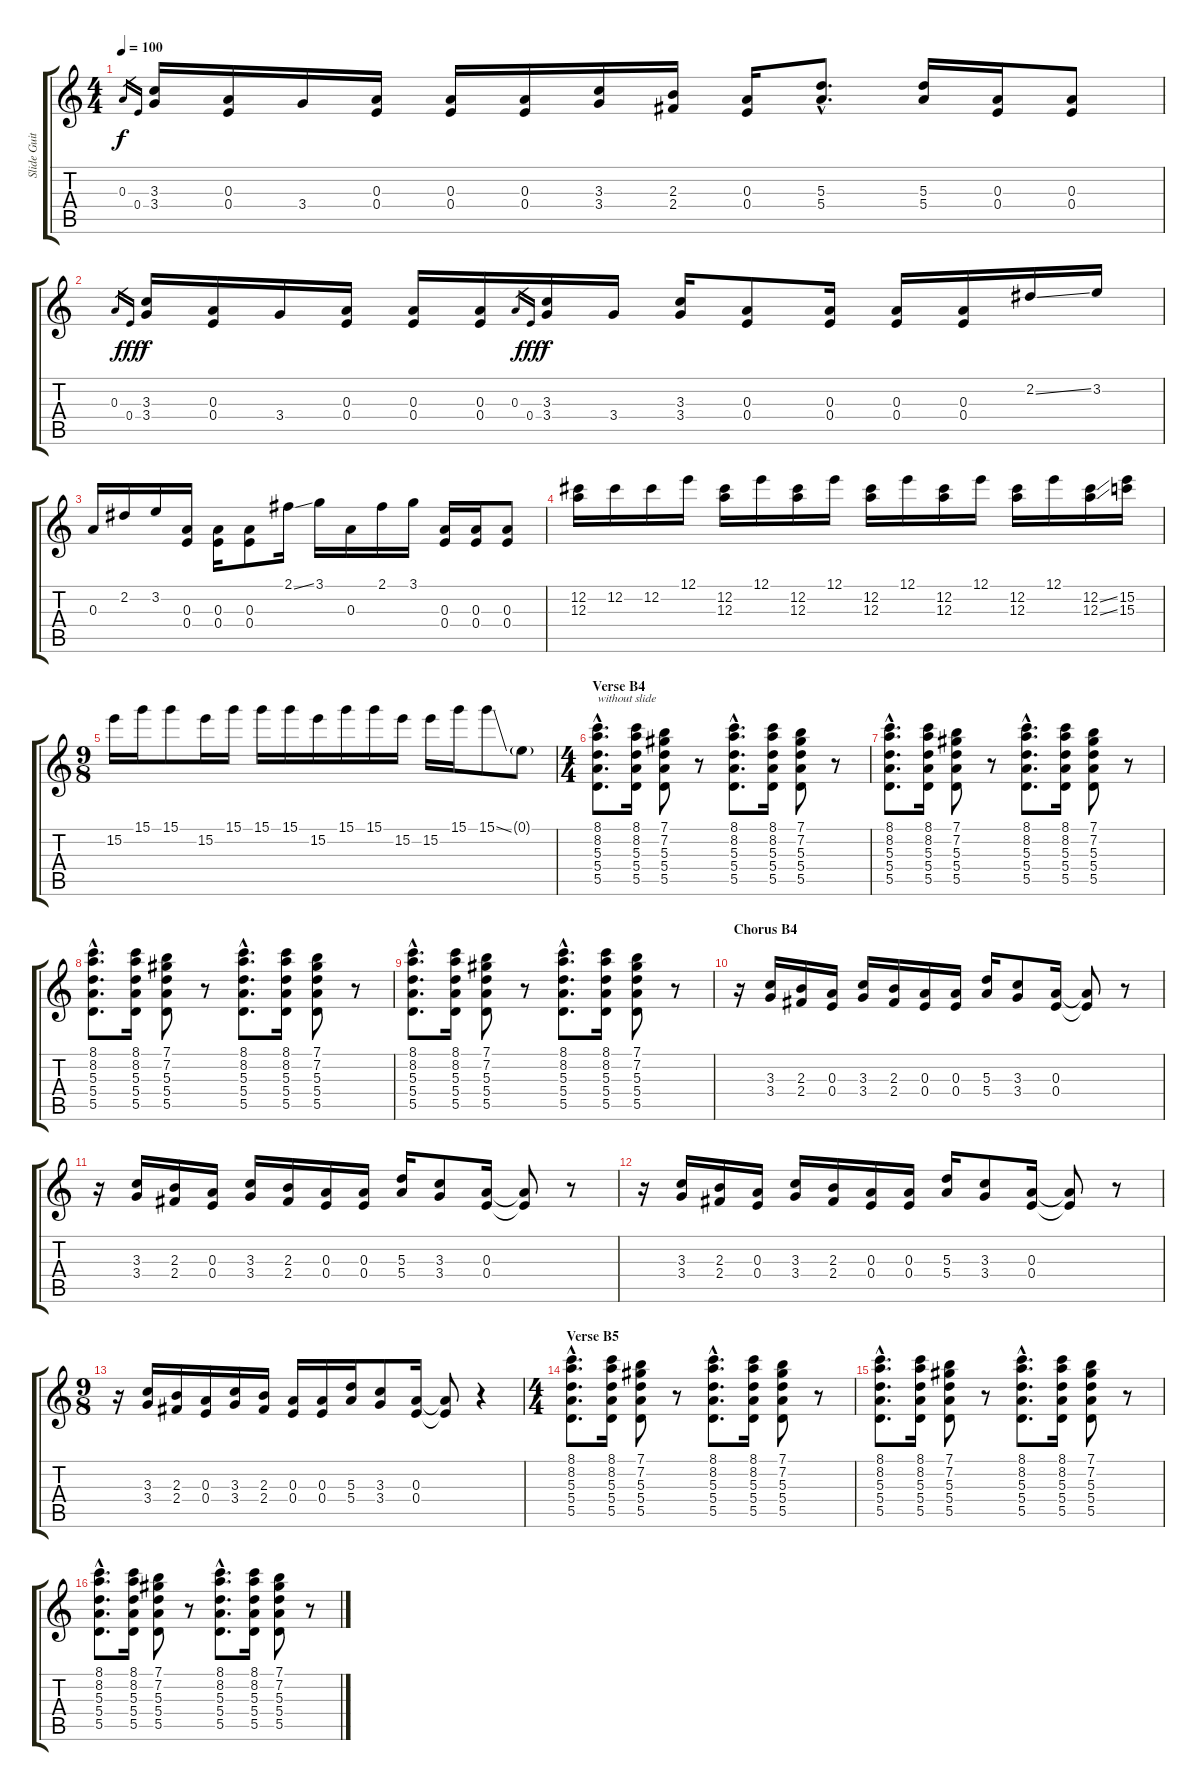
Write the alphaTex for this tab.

\track ("Slide Guitar" "Slide Guit") {instrument distortionguitar}
\staff {score tabs}
\tuning (E4 Db4 A3 E3 A2 E2) {hide}
\ts (4 4)
\tempo 100
\clef g2
\ks c
0.3.16{gr dy f} 0.4.16{gr} (3.3 3.4).16 (0.3 0.4).16 3.4.16 (0.3 0.4).16 (0.3 0.4).16 (0.3 0.4).16 (3.3 3.4).16 (2.3 2.4).16 (0.3 0.4).16 (5.3{hac} 5.4{hac}).8{d} (5.3 5.4).16 (0.3 0.4).16 (0.3 0.4).8 |
0.3.16{gr} 0.4.16{gr dy fff} (3.3 3.4).16{dy f} (0.3 0.4).16 3.4.16 (0.3 0.4).16 (0.3 0.4).16 (0.3 0.4).16 0.3.16{gr} 0.4.16{gr dy fff} (3.3 3.4).16{dy f} 3.4.16 (3.3 3.4).16 (0.3 0.4).8 (0.3 0.4).16 (0.3 0.4).16 (0.3 0.4).16 2.2{ss}.16 3.2.16 |
0.3.16 2.2.16 3.2.16 (0.3 0.4).16 (0.3 0.4).16 (0.3 0.4).8 2.1{ss}.16 3.1.16 0.3.16 2.1.16 3.1.16 (0.3 0.4).16 (0.3 0.4).16 (0.3 0.4).8 |
(12.2 12.3).16 12.2.16 12.2.16 12.1.16 (12.2 12.3).16 12.1.16 (12.2 12.3).16 12.1.16 (12.2 12.3).16 12.1.16 (12.2 12.3).16 12.1.16 (12.2 12.3).16 12.1.16 (12.2{ss} 12.3{ss}).16 (15.2 15.3).16 |
\ts (9 8)
15.2.16 15.1.16 15.1.8 15.2.16 15.1.16 15.1.16 15.1.16 15.2.16 15.1.16 15.1.16 15.2.16 15.2.16 15.1.16 15.1{ss}.8 0.1{g}.8 |
\ts (4 4)
\section ("" "Verse B4")
(8.1{hac} 8.2{hac} 5.3{hac} 5.4{hac} 5.5{hac}).8{d txt "without slide"} (8.1 8.2 5.3 5.4 5.5).16 (7.1 7.2 5.3 5.4 5.5).8 r.8 (8.1{hac} 8.2{hac} 5.3{hac} 5.4{hac} 5.5{hac}).8{d} (8.1 8.2 5.3 5.4 5.5).16 (7.1 7.2 5.3 5.4 5.5).8 r.8 |
(8.1{hac} 8.2{hac} 5.3{hac} 5.4{hac} 5.5{hac}).8{d} (8.1 8.2 5.3 5.4 5.5).16 (7.1 7.2 5.3 5.4 5.5).8 r.8 (8.1{hac} 8.2{hac} 5.3{hac} 5.4{hac} 5.5{hac}).8{d} (8.1 8.2 5.3 5.4 5.5).16 (7.1 7.2 5.3 5.4 5.5).8 r.8 |
(8.1{hac} 8.2{hac} 5.3{hac} 5.4{hac} 5.5{hac}).8{d} (8.1 8.2 5.3 5.4 5.5).16 (7.1 7.2 5.3 5.4 5.5).8 r.8 (8.1{hac} 8.2{hac} 5.3{hac} 5.4{hac} 5.5{hac}).8{d} (8.1 8.2 5.3 5.4 5.5).16 (7.1 7.2 5.3 5.4 5.5).8 r.8 |
(8.1{hac} 8.2{hac} 5.3{hac} 5.4{hac} 5.5{hac}).8{d} (8.1 8.2 5.3 5.4 5.5).16 (7.1 7.2 5.3 5.4 5.5).8 r.8 (8.1{hac} 8.2{hac} 5.3{hac} 5.4{hac} 5.5{hac}).8{d} (8.1 8.2 5.3 5.4 5.5).16 (7.1 7.2 5.3 5.4 5.5).8 r.8 |
\section ("" "Chorus B4")
r.16 (3.3 3.4).16 (2.3 2.4).16 (0.3 0.4).16 (3.3 3.4).16 (2.3 2.4).16 (0.3 0.4).16 (0.3 0.4).16 (5.3 5.4).16 (3.3 3.4).8 (0.3 0.4).16 (0.3{t} 0.4{t}).8 r.8 |
r.16 (3.3 3.4).16 (2.3 2.4).16 (0.3 0.4).16 (3.3 3.4).16 (2.3 2.4).16 (0.3 0.4).16 (0.3 0.4).16 (5.3 5.4).16 (3.3 3.4).8 (0.3 0.4).16 (0.3{t} 0.4{t}).8 r.8 |
r.16 (3.3 3.4).16 (2.3 2.4).16 (0.3 0.4).16 (3.3 3.4).16 (2.3 2.4).16 (0.3 0.4).16 (0.3 0.4).16 (5.3 5.4).16 (3.3 3.4).8 (0.3 0.4).16 (0.3{t} 0.4{t}).8 r.8 |
\ts (9 8)
r.16 (3.3 3.4).16 (2.3 2.4).16 (0.3 0.4).16 (3.3 3.4).16 (2.3 2.4).16 (0.3 0.4).16 (0.3 0.4).16 (5.3 5.4).16 (3.3 3.4).8 (0.3 0.4).16 (0.3{t} 0.4{t}).8 r.4 |
\ts (4 4)
\section ("" "Verse B5")
(8.1{hac} 8.2{hac} 5.3{hac} 5.4{hac} 5.5{hac}).8{d} (8.1 8.2 5.3 5.4 5.5).16 (7.1 7.2 5.3 5.4 5.5).8 r.8 (8.1{hac} 8.2{hac} 5.3{hac} 5.4{hac} 5.5{hac}).8{d} (8.1 8.2 5.3 5.4 5.5).16 (7.1 7.2 5.3 5.4 5.5).8 r.8 |
(8.1{hac} 8.2{hac} 5.3{hac} 5.4{hac} 5.5{hac}).8{d} (8.1 8.2 5.3 5.4 5.5).16 (7.1 7.2 5.3 5.4 5.5).8 r.8 (8.1{hac} 8.2{hac} 5.3{hac} 5.4{hac} 5.5{hac}).8{d} (8.1 8.2 5.3 5.4 5.5).16 (7.1 7.2 5.3 5.4 5.5).8 r.8 |
(8.1{hac} 8.2{hac} 5.3{hac} 5.4{hac} 5.5{hac}).8{d} (8.1 8.2 5.3 5.4 5.5).16 (7.1 7.2 5.3 5.4 5.5).8 r.8 (8.1{hac} 8.2{hac} 5.3{hac} 5.4{hac} 5.5{hac}).8{d} (8.1 8.2 5.3 5.4 5.5).16 (7.1 7.2 5.3 5.4 5.5).8 r.8
